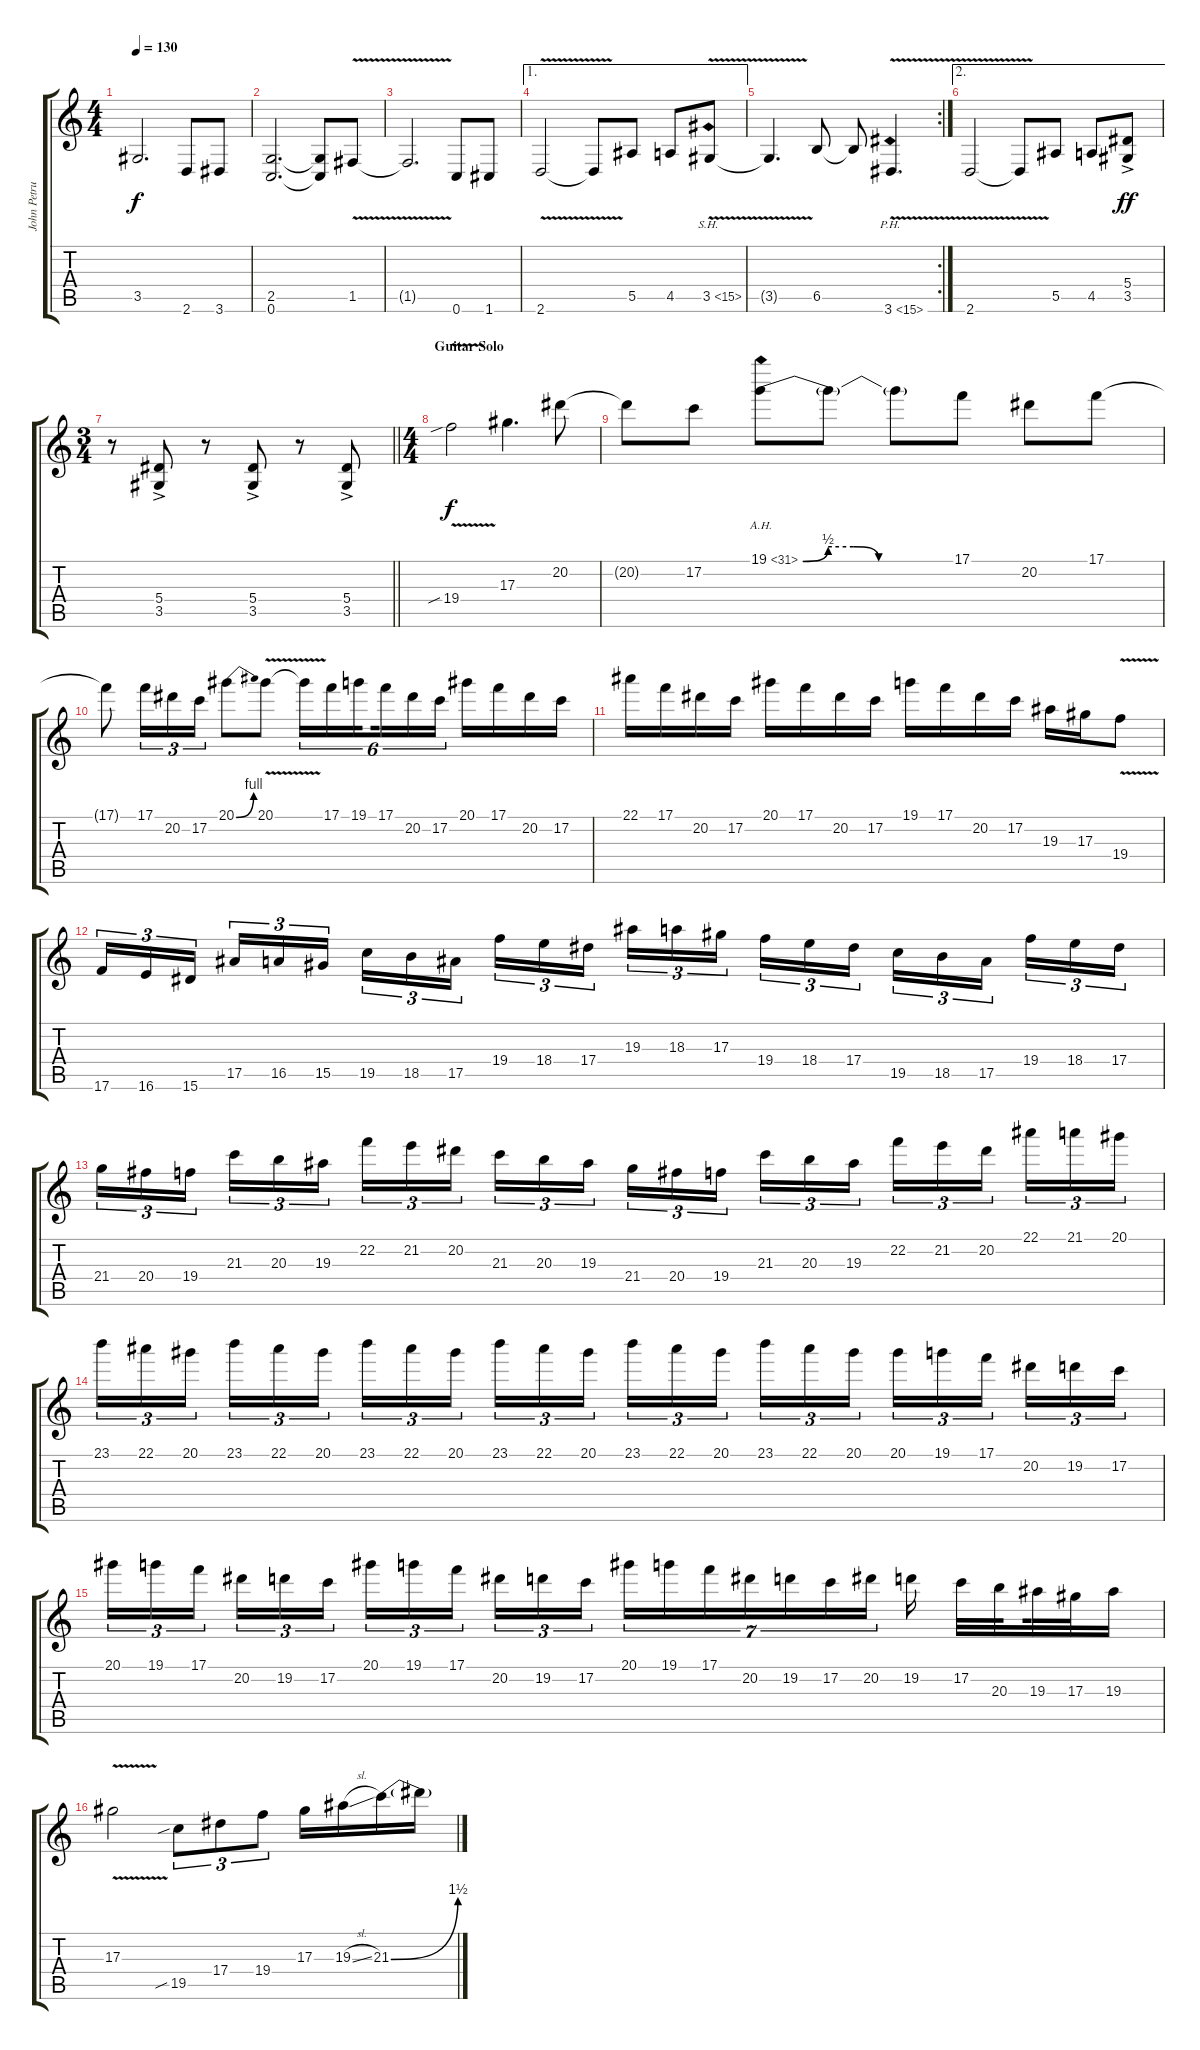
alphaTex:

\track ("John Petrucci" "John Petru") {instrument distortionguitar}
\staff {score tabs}
\tuning (C4 G3 Eb3 Bb2 F2 C2) {hide}
\ts (4 4)
\tempo 130
\clef g2
\ks c
3.5{t}.2{d dy f} 2.6.8 3.6.8 |
(2.5 0.6).2{d} (2.5{t} 0.6{t}).8 1.5{v}.8 |
1.5{t}.2{d} 0.6.8 1.6.8 |
\ae 1
2.6{v}.2 2.6{t}.8 5.5.8 4.5.8 3.5{sh 12 v}.8 |
\rc 2
3.5{t}.4{d} 6.5.8 6.5{t}.8 3.6{ph 12 v}.4{d} |
\ae 2
2.6{v}.2 2.6{t}.8 5.5.8 4.5.8 (5.4{ac} 3.5{ac}).8{dy ff} |
\ts (3 4)
\barLineRight lightlight
r.8 (5.4{ac} 3.5{ac}).8 r.8 (5.4{ac} 3.5{ac}).8 r.8 (5.4{ac} 3.5{ac}).8 |
\ts (4 4)
\section ("" "Guitar Solo")
19.4{v sib}.2{dy f} 17.3.4{d} 20.2.8 |
20.2{t}.8 17.2.8 19.1{be (custom 0 0 10 2 20 2 30 0 60 0) ah 12}.8 19.1{t}.8 19.1{t}.8 17.1.8 20.2.8 17.1.8 |
17.1{t}.8 17.1.16{tu (3 2)} 20.2.16{tu (3 2)} 17.2.16{tu (3 2)} 20.1{be (bend 0 0 60 4)}.8 20.1{v}.8 20.1{t}.16{tu (6 4)} 17.1.16{tu (6 4)} 19.1.16{tu (6 4) beam splitsecondary} 17.1.16{tu (6 4)} 20.2.16{tu (6 4)} 17.2.16{tu (6 4)} 20.1.16 17.1.16 20.2.16 17.2.16 |
22.1.16 17.1.16 20.2.16 17.2.16 20.1.16 17.1.16 20.2.16 17.2.16 19.1.16 17.1.16 20.2.16 17.2.16 19.3.16 17.3.16 19.4{v}.8 |
17.6.16{tu (3 2)} 16.6.16{tu (3 2)} 15.6.16{tu (3 2) beam splitsecondary} 17.5.16{tu (3 2)} 16.5.16{tu (3 2)} 15.5.16{tu (3 2)} 19.5.16{tu (3 2)} 18.5.16{tu (3 2)} 17.5.16{tu (3 2) beam splitsecondary} 19.4.16{tu (3 2)} 18.4.16{tu (3 2)} 17.4.16{tu (3 2)} 19.3.16{tu (3 2)} 18.3.16{tu (3 2)} 17.3.16{tu (3 2) beam splitsecondary} 19.4.16{tu (3 2)} 18.4.16{tu (3 2)} 17.4.16{tu (3 2)} 19.5.16{tu (3 2)} 18.5.16{tu (3 2)} 17.5.16{tu (3 2) beam splitsecondary} 19.4.16{tu (3 2)} 18.4.16{tu (3 2)} 17.4.16{tu (3 2)} |
21.4.16{tu (3 2)} 20.4.16{tu (3 2)} 19.4.16{tu (3 2) beam splitsecondary} 21.3.16{tu (3 2)} 20.3.16{tu (3 2)} 19.3.16{tu (3 2)} 22.2.16{tu (3 2)} 21.2.16{tu (3 2)} 20.2.16{tu (3 2) beam splitsecondary} 21.3.16{tu (3 2)} 20.3.16{tu (3 2)} 19.3.16{tu (3 2)} 21.4.16{tu (3 2)} 20.4.16{tu (3 2)} 19.4.16{tu (3 2) beam splitsecondary} 21.3.16{tu (3 2)} 20.3.16{tu (3 2)} 19.3.16{tu (3 2)} 22.2.16{tu (3 2)} 21.2.16{tu (3 2)} 20.2.16{tu (3 2) beam splitsecondary} 22.1.16{tu (3 2)} 21.1.16{tu (3 2)} 20.1.16{tu (3 2)} |
23.1.16{tu (3 2)} 22.1.16{tu (3 2)} 20.1.16{tu (3 2) beam splitsecondary} 23.1.16{tu (3 2)} 22.1.16{tu (3 2)} 20.1.16{tu (3 2)} 23.1.16{tu (3 2)} 22.1.16{tu (3 2)} 20.1.16{tu (3 2) beam splitsecondary} 23.1.16{tu (3 2)} 22.1.16{tu (3 2)} 20.1.16{tu (3 2)} 23.1.16{tu (3 2)} 22.1.16{tu (3 2)} 20.1.16{tu (3 2) beam splitsecondary} 23.1.16{tu (3 2)} 22.1.16{tu (3 2)} 20.1.16{tu (3 2)} 20.1.16{tu (3 2)} 19.1.16{tu (3 2)} 17.1.16{tu (3 2) beam splitsecondary} 20.2.16{tu (3 2)} 19.2.16{tu (3 2)} 17.2.16{tu (3 2)} |
20.1.16{tu (3 2)} 19.1.16{tu (3 2)} 17.1.16{tu (3 2) beam splitsecondary} 20.2.16{tu (3 2)} 19.2.16{tu (3 2)} 17.2.16{tu (3 2)} 20.1.16{tu (3 2)} 19.1.16{tu (3 2)} 17.1.16{tu (3 2) beam splitsecondary} 20.2.16{tu (3 2)} 19.2.16{tu (3 2)} 17.2.16{tu (3 2)} 20.1.16{tu (7 4)} 19.1.16{tu (7 4)} 17.1.16{tu (7 4)} 20.2.16{tu (7 4)} 19.2.16{tu (7 4)} 17.2.16{tu (7 4)} 20.2.16{tu (7 4)} 19.2.16 17.2.32 20.3.32{beam splitsecondary} 19.3.32 17.3.32 19.3.16 |
17.3{v}.2 19.5{sib}.8{tu (3 2)} 17.4.8{tu (3 2)} 19.4.8{tu (3 2)} 17.3.16 19.3{sl}.16 21.3{be (bend 0 0 60 6)}.16 21.3{t}.16
